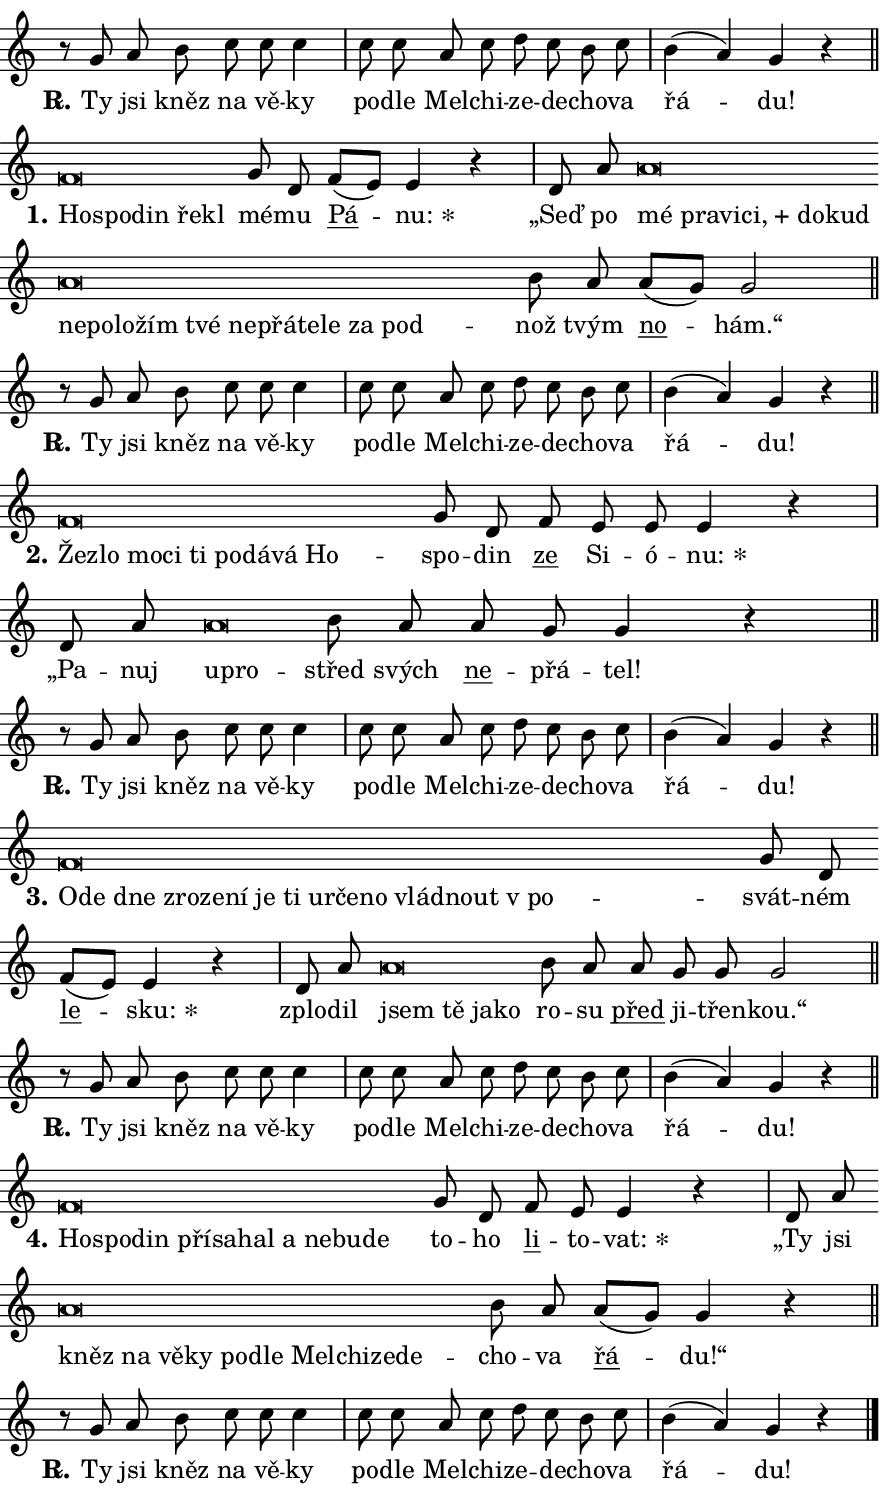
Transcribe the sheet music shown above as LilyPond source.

\version "2.24.0"
\header { tagline = "" }
\paper {
  indent = 0\cm
  top-margin = 0\cm
  right-margin = 0.13\cm % to fit lyric hyphens
  bottom-margin = 0\cm
  left-margin = 0\cm
  paper-width = 15\cm
  page-breaking = #ly:one-page-breaking
  system-system-spacing.basic-distance = #11
  score-system-spacing.basic-distance = #11
  ragged-last = ##f
}


%% Author: Thomas Morley
%% https://lists.gnu.org/archive/html/lilypond-user/2020-05/msg00002.html
#(define (line-position grob)
"Returns position of @var[grob} in current system:
   @code{'start}, if at first time-step
   @code{'end}, if at last time-step
   @code{'middle} otherwise
"
  (let* ((col (ly:item-get-column grob))
         (ln (ly:grob-object col 'left-neighbor))
         (rn (ly:grob-object col 'right-neighbor))
         (col-to-check-left (if (ly:grob? ln) ln col))
         (col-to-check-right (if (ly:grob? rn) rn col))
         (break-dir-left
           (and
             (ly:grob-property col-to-check-left 'non-musical #f)
             (ly:item-break-dir col-to-check-left)))
         (break-dir-right
           (and
             (ly:grob-property col-to-check-right 'non-musical #f)
             (ly:item-break-dir col-to-check-right))))
        (cond ((eqv? 1 break-dir-left) 'start)
              ((eqv? -1 break-dir-right) 'end)
              (else 'middle))))

#(define (tranparent-at-line-position vctor)
  (lambda (grob)
  "Relying on @code{line-position} select the relevant enry from @var{vctor}.
Used to determine transparency,"
    (case (line-position grob)
      ((end) (not (vector-ref vctor 0)))
      ((middle) (not (vector-ref vctor 1)))
      ((start) (not (vector-ref vctor 2))))))

noteHeadBreakVisibility =
#(define-music-function (break-visibility)(vector?)
"Makes @code{NoteHead}s transparent relying on @var{break-visibility}"
#{
  \override NoteHead.transparent =
    #(tranparent-at-line-position break-visibility)
#})

#(define delete-ledgers-for-transparent-note-heads
  (lambda (grob)
    "Reads whether a @code{NoteHead} is transparent.
If so this @code{NoteHead} is removed from @code{'note-heads} from
@var{grob}, which is supposed to be @code{LedgerLineSpanner}.
As a result ledgers are not printed for this @code{NoteHead}"
    (let* ((nhds-array (ly:grob-object grob 'note-heads))
           (nhds-list
             (if (ly:grob-array? nhds-array)
                 (ly:grob-array->list nhds-array)
                 '()))
           ;; Relies on the transparent-property being done before
           ;; Staff.LedgerLineSpanner.after-line-breaking is executed.
           ;; This is fragile ...
           (to-keep
             (remove
               (lambda (nhd)
                 (ly:grob-property nhd 'transparent #f))
               nhds-list)))
      ;; TODO find a better method to iterate over grob-arrays, similiar
      ;; to filter/remove etc for lists
      ;; For now rebuilt from scratch
      (set! (ly:grob-object grob 'note-heads)  '())
      (for-each
        (lambda (nhd)
          (ly:pointer-group-interface::add-grob grob 'note-heads nhd))
        to-keep))))

squashNotes = {
  \override NoteHead.X-extent = #'(-0.2 . 0.2)
  \override NoteHead.Y-extent = #'(-0.75 . 0)
  \override NoteHead.stencil =
    #(lambda (grob)
       (let ((pos (ly:grob-property grob 'staff-position)))
         (begin
           (if (< pos -7) (display "ERROR: Lower brevis then expected\n") (display ""))
           (if (<= pos -6) ly:text-interface::print ly:note-head::print))))
}
unSquashNotes = {
  \revert NoteHead.X-extent
  \revert NoteHead.Y-extent
  \revert NoteHead.stencil
}

hideNotes = \noteHeadBreakVisibility #begin-of-line-visible
unHideNotes = \noteHeadBreakVisibility #all-visible

% work-around for resetting accidentals
% https://lilypond.org/doc/v2.23/Documentation/notation/displaying-rhythms#unmetered-music
cadenzaMeasure = {
  \cadenzaOff
  \partial 1024 s1024
  \cadenzaOn
}

#(define-markup-command (accent layout props text) (markup?)
  "Underline accented syllable"
  (interpret-markup layout props
    #{\markup \override #'(offset . 4.3) \underline { #text }#}))

responsum = \markup \concat {
  "R" \hspace #-1.05 \path #0.1 #'((moveto 0 0.07) (lineto 0.9 0.8)) \hspace #0.05 "."
}

spaceSize = #0.6828661417322834 % exact space size for TeX Gyre Schola

\layout {
  \context {
    \Staff
    \remove "Time_signature_engraver"
    \override LedgerLineSpanner.after-line-breaking = #delete-ledgers-for-transparent-note-heads
  }
  \context {
    \Lyrics {
      \override LyricSpace.minimum-distance = \spaceSize
      \override LyricText.font-name = #"TeX Gyre Schola"
      \override LyricText.font-size = 1
      \override StanzaNumber.font-name = #"TeX Gyre Schola Bold"
      \override StanzaNumber.font-size = 1
    }
  }
  \context {
    \Score 
    \override NoteHead.text =
      #(lambda (grob) 
        (let ((pos (ly:grob-property grob 'staff-position)))
          #{\markup {
            \combine
              \halign #-0.55 \raise #(if (= pos -6) 0 0.5) \override #'(thickness . 2) \draw-line #'(3.2 . 0)
              \musicglyph "noteheads.sM1"
          }#}))
  }
}

% magnetic-lyrics.ily
%
%   written by
%     Jean Abou Samra <jean@abou-samra.fr>
%     Werner Lemberg <wl@gnu.org>
%
%   adapted by
%     Jiri Hon <jiri.hon@gmail.com>
%
% Version 2022-Apr-15

% https://www.mail-archive.com/lilypond-user@gnu.org/msg149350.html

#(define (Left_hyphen_pointer_engraver context)
   "Collect syllable-hyphen-syllable occurrences in lyrics and store
them in properties.  This engraver only looks to the left.  For
example, if the lyrics input is @code{foo -- bar}, it does the
following.

@itemize @bullet
@item
Set the @code{text} property of the @code{LyricHyphen} grob between
@q{foo} and @q{bar} to @code{foo}.

@item
Set the @code{left-hyphen} property of the @code{LyricText} grob with
text @q{foo} to the @code{LyricHyphen} grob between @q{foo} and
@q{bar}.
@end itemize

Use this auxiliary engraver in combination with the
@code{lyric-@/text::@/apply-@/magnetic-@/offset!} hook."
   (let ((hyphen #f)
         (text #f))
     (make-engraver
      (acknowledgers
       ((lyric-syllable-interface engraver grob source-engraver)
        (set! text grob)))
      (end-acknowledgers
       ((lyric-hyphen-interface engraver grob source-engraver)
        ;(when (not (grob::has-interface grob 'lyric-space-interface))
          (set! hyphen grob)));)
      ((stop-translation-timestep engraver)
       (when (and text hyphen)
         (ly:grob-set-object! text 'left-hyphen hyphen))
       (set! text #f)
       (set! hyphen #f)))))

#(define (lyric-text::apply-magnetic-offset! grob)
   "If the space between two syllables is less than the value in
property @code{LyricText@/.details@/.squash-threshold}, move the right
syllable to the left so that it gets concatenated with the left
syllable.

Use this function as a hook for
@code{LyricText@/.after-@/line-@/breaking} if the
@code{Left_@/hyphen_@/pointer_@/engraver} is active."
   (let ((hyphen (ly:grob-object grob 'left-hyphen #f)))
     (when hyphen
       (let ((left-text (ly:spanner-bound hyphen LEFT)))
         (when (grob::has-interface left-text 'lyric-syllable-interface)
           (let* ((common (ly:grob-common-refpoint grob left-text X))
                  (this-x-ext (ly:grob-extent grob common X))
                  (left-x-ext
                   (begin
                     ;; Trigger magnetism for left-text.
                     (ly:grob-property left-text 'after-line-breaking)
                     (ly:grob-extent left-text common X)))
                  ;; `delta` is the gap width between two syllables.
                  (delta (- (interval-start this-x-ext)
                            (interval-end left-x-ext)))
                  (details (ly:grob-property grob 'details))
                  (threshold (assoc-get 'squash-threshold details 0.2)))
             (when (< delta threshold)
               (let* (;; We have to manipulate the input text so that
                      ;; ligatures crossing syllable boundaries are not
                      ;; disabled.  For languages based on the Latin
                      ;; script this is essentially a beautification.
                      ;; However, for non-Western scripts it can be a
                      ;; necessity.
                      (lt (ly:grob-property left-text 'text))
                      (rt (ly:grob-property grob 'text))
                      (is-space (grob::has-interface hyphen 'lyric-space-interface))
                      (space (if is-space " " ""))
                      (extra-delta (if is-space spaceSize 0))
                      ;; Append new syllable.
                      (ltrt-space (if (and (string? lt) (string? rt))
                                (string-append lt space rt)
                                (make-concat-markup (list lt space rt))))
                      ;; Right-align `ltrt` to the right side.
                      (ltrt-space-markup (grob-interpret-markup
                               grob
                               (make-translate-markup
                                (cons (interval-length this-x-ext) 0)
                                (make-right-align-markup ltrt-space)))))
                 (begin
                   ;; Don't print `left-text`.
                   (ly:grob-set-property! left-text 'stencil #f)
                   ;; Set text and stencil (which holds all collected
                   ;; syllables so far) and shift it to the left.
                   (ly:grob-set-property! grob 'text ltrt-space)
                   (ly:grob-set-property! grob 'stencil ltrt-space-markup)
                   (ly:grob-translate-axis! grob (- (- delta extra-delta)) X))))))))))


#(define (lyric-hyphen::displace-bounds-first grob)
   ;; Make very sure this callback isn't triggered too early.
   (let ((left (ly:spanner-bound grob LEFT))
         (right (ly:spanner-bound grob RIGHT)))
     (ly:grob-property left 'after-line-breaking)
     (ly:grob-property right 'after-line-breaking)
     (ly:lyric-hyphen::print grob)))

squashThreshold = #0.4

\layout {
  \context {
    \Lyrics
    \consists #Left_hyphen_pointer_engraver
    \override LyricText.after-line-breaking =
      #lyric-text::apply-magnetic-offset!
    \override LyricHyphen.stencil = #lyric-hyphen::displace-bounds-first
    \override LyricText.details.squash-threshold = \squashThreshold
    \override LyricHyphen.minimum-distance = 0
    \override LyricHyphen.minimum-length = \squashThreshold
  }
}

squashText = \override LyricText.details.squash-threshold = 9999
unSquashText = \override LyricText.details.squash-threshold = \squashThreshold

leftText = \override LyricText.self-alignment-X = #LEFT
unLeftText = \revert LyricText.self-alignment-X

starOffset = #(lambda (grob) 
                (let ((x_offset (ly:self-alignment-interface::aligned-on-x-parent grob)))
                  (if (= x_offset 0) 0 (+ x_offset 1.2))))

star = #(define-music-function (syllable)(string?)
"Append star separator at the end of a syllable"
#{
  \once \override LyricText.X-offset = #starOffset
  \lyricmode { \markup {
    #syllable
    \override #'((font-name . "TeX Gyre Schola Bold")) \hspace #0.2 \lower #0.65 \larger "*"
  } }
#})

starAccent = #(define-music-function (syllable)(string?)
"Append star separator at the end of a syllable and make accent"
#{
  \once \override LyricText.X-offset = #starOffset
  \lyricmode { \markup {
    \accent #syllable
    \override #'((font-name . "TeX Gyre Schola Bold")) \hspace #0.2 \lower #0.65 \larger "*"
  } }
#})

breath = #(define-music-function (syllable)(string?)
"Append breathing indicator at the end of a syllable"
#{
  \lyricmode { \markup { #syllable "+" } }
#})

optionalBreath = #(define-music-function (syllable)(string?)
"Append optional breathing indicator at the end of a syllable"
#{
  \lyricmode { \markup { #syllable "(+)" } }
#})


\score {
    <<
        \new Voice = "melody" { \cadenzaOn \key c \major \relative { r8 g' a b c c c4 \cadenzaMeasure \bar "|" c8 c a c \bar "" d c b c \cadenzaMeasure \bar "|" b4( a) g r \cadenzaMeasure \bar "||" \break } }
        \new Lyrics \lyricsto "melody" { \lyricmode { \set stanza = \responsum
Ty jsi kněz na vě -- ky po -- dle Mel -- chi -- ze -- de -- cho -- va řá -- du! } }
    >>
    \layout {}
}

\score {
    <<
        \new Voice = "melody" { \cadenzaOn \key c \major \relative { \squashNotes f'\breve*1/16 \hideNotes \breve*1/16 \bar "" \breve*1/16 \bar "" \breve*1/16 \breve*1/16 \bar "" \unHideNotes \unSquashNotes g8 d \bar "" f[( e)] e4 r \cadenzaMeasure \bar "|" d8 a' \bar "" \squashNotes a\breve*1/16 \hideNotes \breve*1/16 \bar "" \breve*1/16 \bar "" \breve*1/16 \bar "" \breve*1/16 \bar "" \breve*1/16 \bar "" \breve*1/16 \bar "" \breve*1/16 \bar "" \breve*1/16 \bar "" \breve*1/16 \bar "" \breve*1/16 \bar "" \breve*1/16 \bar "" \breve*1/16 \bar "" \breve*1/16 \bar "" \breve*1/16 \bar "" \breve*1/16 \breve*1/16 \bar "" \unHideNotes \unSquashNotes b8 a \bar "" a[( g)] g2 \cadenzaMeasure \bar "||" \break } }
        \new Lyrics \lyricsto "melody" { \lyricmode { \set stanza = "1."
\leftText Ho -- \squashText spo -- din ře -- kl \unLeftText \unSquashText mé -- mu \markup \accent Pá -- \star nu: „Seď po \leftText mé \squashText pra -- vi -- \breath "ci," do -- kud ne -- po -- lo -- žím tvé ne -- přá -- te -- le za pod -- \unLeftText \unSquashText nož tvým \markup \accent no -- hám.“ } }
    >>
    \layout {}
}

\score {
    <<
        \new Voice = "melody" { \cadenzaOn \key c \major \relative { r8 g' a b c c c4 \cadenzaMeasure \bar "|" c8 c a c \bar "" d c b c \cadenzaMeasure \bar "|" b4( a) g r \cadenzaMeasure \bar "||" \break } }
        \new Lyrics \lyricsto "melody" { \lyricmode { \set stanza = \responsum
Ty jsi kněz na vě -- ky po -- dle Mel -- chi -- ze -- de -- cho -- va řá -- du! } }
    >>
    \layout {}
}

\score {
    <<
        \new Voice = "melody" { \cadenzaOn \key c \major \relative { \squashNotes f'\breve*1/16 \hideNotes \breve*1/16 \bar "" \breve*1/16 \bar "" \breve*1/16 \bar "" \breve*1/16 \bar "" \breve*1/16 \bar "" \breve*1/16 \bar "" \breve*1/16 \breve*1/16 \bar "" \unHideNotes \unSquashNotes g8 d \bar "" f e e e4 r \cadenzaMeasure \bar "|" d8 a' \bar "" \squashNotes a\breve*1/16 \hideNotes \breve*1/16 \bar "" \unHideNotes \unSquashNotes b8 a \bar "" a g g4 r \cadenzaMeasure \bar "||" \break } }
        \new Lyrics \lyricsto "melody" { \lyricmode { \set stanza = "2."
\leftText Žez -- \squashText lo mo -- ci ti po -- dá -- vá Ho -- \unLeftText \unSquashText spo -- din \markup \accent ze Si -- ó -- \star nu: „Pa -- nuj \leftText u -- \squashText pro -- \unLeftText \unSquashText střed svých \markup \accent ne -- přá -- tel! } }
    >>
    \layout {}
}

\score {
    <<
        \new Voice = "melody" { \cadenzaOn \key c \major \relative { r8 g' a b c c c4 \cadenzaMeasure \bar "|" c8 c a c \bar "" d c b c \cadenzaMeasure \bar "|" b4( a) g r \cadenzaMeasure \bar "||" \break } }
        \new Lyrics \lyricsto "melody" { \lyricmode { \set stanza = \responsum
Ty jsi kněz na vě -- ky po -- dle Mel -- chi -- ze -- de -- cho -- va řá -- du! } }
    >>
    \layout {}
}

\score {
    <<
        \new Voice = "melody" { \cadenzaOn \key c \major \relative { \squashNotes f'\breve*1/16 \hideNotes \breve*1/16 \bar "" \breve*1/16 \bar "" \breve*1/16 \bar "" \breve*1/16 \bar "" \breve*1/16 \bar "" \breve*1/16 \bar "" \breve*1/16 \bar "" \breve*1/16 \bar "" \breve*1/16 \bar "" \breve*1/16 \bar "" \breve*1/16 \bar "" \breve*1/16 \breve*1/16 \bar "" \unHideNotes \unSquashNotes g8 d \bar "" f[( e)] e4 r \cadenzaMeasure \bar "|" d8 a' \bar "" \squashNotes a\breve*1/16 \hideNotes \breve*1/16 \bar "" \breve*1/16 \breve*1/16 \bar "" \unHideNotes \unSquashNotes b8 a \bar "" a g g g2 \cadenzaMeasure \bar "||" \break } }
        \new Lyrics \lyricsto "melody" { \lyricmode { \set stanza = "3."
\leftText O -- \squashText de dne zro -- ze -- ní je ti ur -- če -- no vlád -- nout "v po" -- \unLeftText \unSquashText svát -- ném \markup \accent le -- \star sku: zplo -- dil \leftText jsem \squashText tě ja -- ko \unLeftText \unSquashText ro -- su \markup \accent před ji -- třen -- kou.“ } }
    >>
    \layout {}
}

\score {
    <<
        \new Voice = "melody" { \cadenzaOn \key c \major \relative { r8 g' a b c c c4 \cadenzaMeasure \bar "|" c8 c a c \bar "" d c b c \cadenzaMeasure \bar "|" b4( a) g r \cadenzaMeasure \bar "||" \break } }
        \new Lyrics \lyricsto "melody" { \lyricmode { \set stanza = \responsum
Ty jsi kněz na vě -- ky po -- dle Mel -- chi -- ze -- de -- cho -- va řá -- du! } }
    >>
    \layout {}
}

\score {
    <<
        \new Voice = "melody" { \cadenzaOn \key c \major \relative { \squashNotes f'\breve*1/16 \hideNotes \breve*1/16 \bar "" \breve*1/16 \bar "" \breve*1/16 \bar "" \breve*1/16 \bar "" \breve*1/16 \bar "" \breve*1/16 \bar "" \breve*1/16 \bar "" \breve*1/16 \breve*1/16 \bar "" \unHideNotes \unSquashNotes g8 d \bar "" f e e4 r \cadenzaMeasure \bar "|" d8 a' \bar "" \squashNotes a\breve*1/16 \hideNotes \breve*1/16 \bar "" \breve*1/16 \bar "" \breve*1/16 \bar "" \breve*1/16 \bar "" \breve*1/16 \bar "" \breve*1/16 \bar "" \breve*1/16 \bar "" \breve*1/16 \breve*1/16 \bar "" \unHideNotes \unSquashNotes b8 a \bar "" a[( g)] g4 r \cadenzaMeasure \bar "||" \break } }
        \new Lyrics \lyricsto "melody" { \lyricmode { \set stanza = "4."
\leftText Ho -- \squashText spo -- din pří -- sa -- hal a ne -- bu -- de \unLeftText \unSquashText to -- ho \markup \accent li -- to -- \star vat: „Ty jsi \leftText kněz \squashText na vě -- ky po -- dle Mel -- chi -- ze -- de -- \unLeftText \unSquashText cho -- va \markup \accent řá -- du!“ } }
    >>
    \layout {}
}

\score {
    <<
        \new Voice = "melody" { \cadenzaOn \key c \major \relative { r8 g' a b c c c4 \cadenzaMeasure \bar "|" c8 c a c \bar "" d c b c \cadenzaMeasure \bar "|" b4( a) g r \cadenzaMeasure \bar "||" \break } \bar "|." }
        \new Lyrics \lyricsto "melody" { \lyricmode { \set stanza = \responsum
Ty jsi kněz na vě -- ky po -- dle Mel -- chi -- ze -- de -- cho -- va řá -- du! } }
    >>
    \layout {}
}
